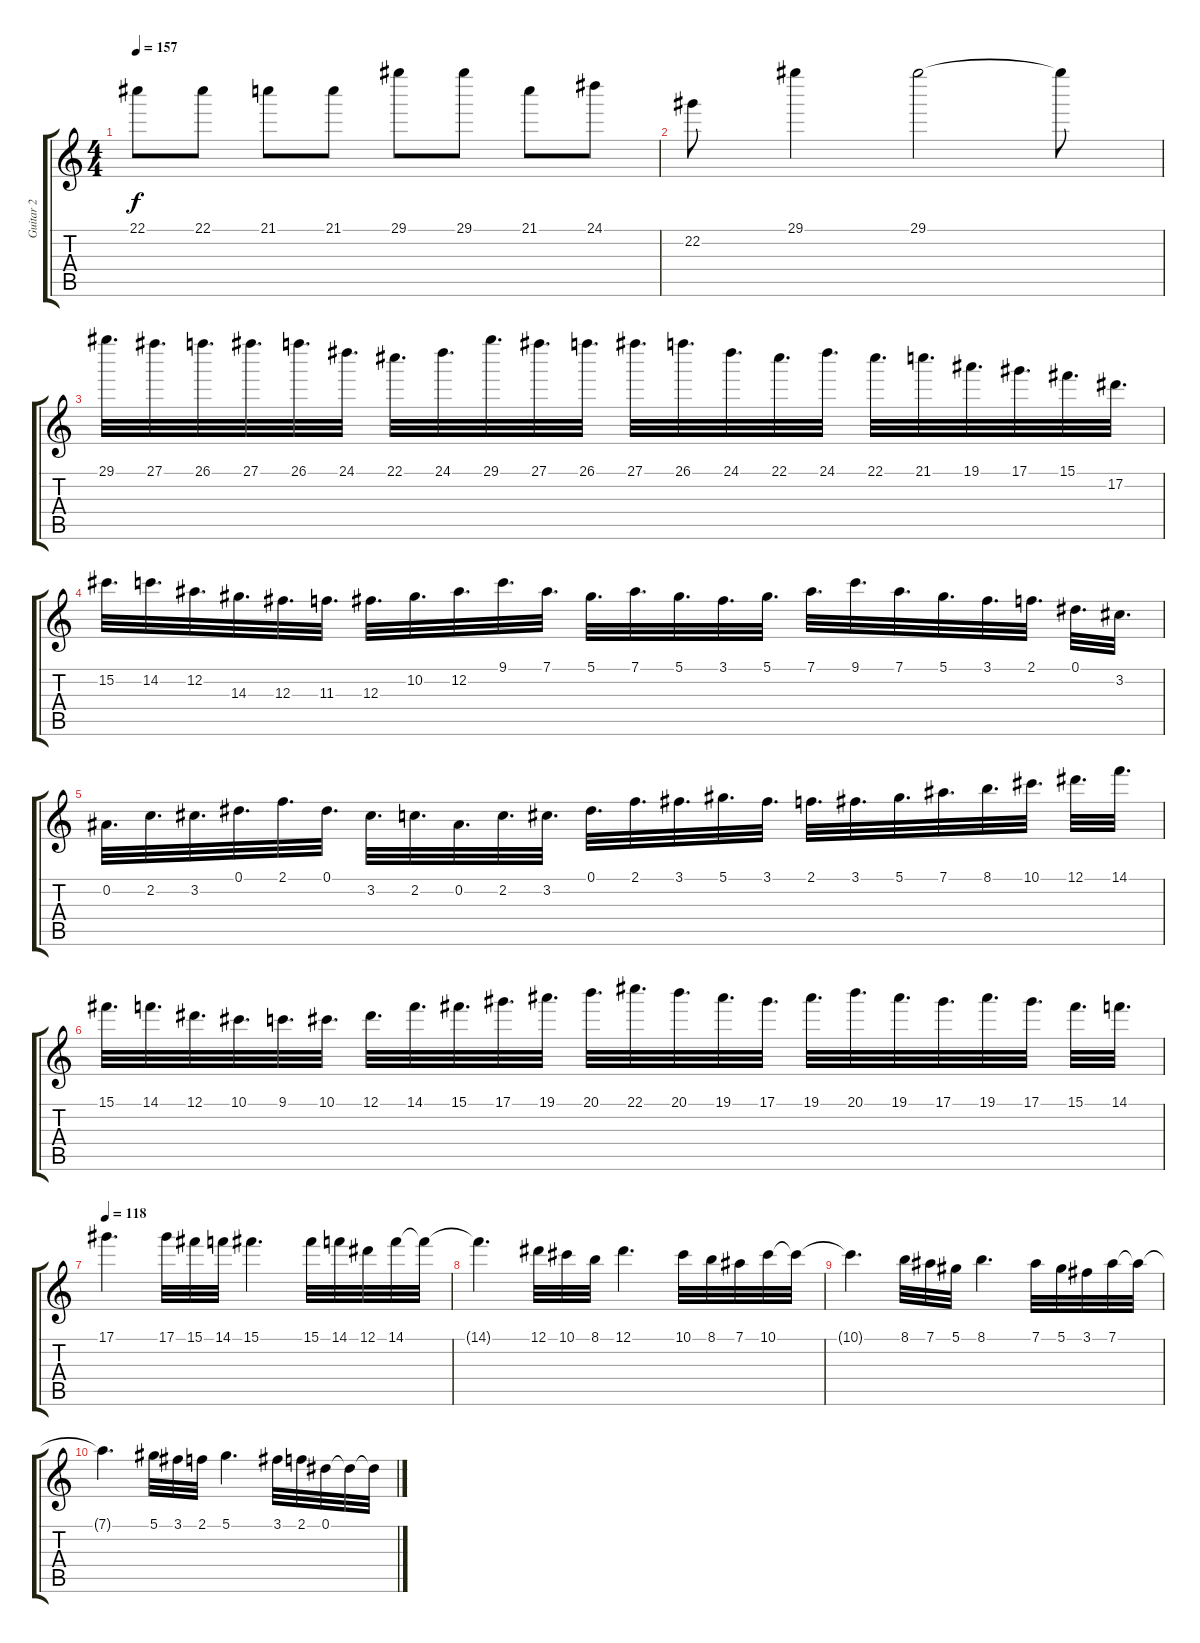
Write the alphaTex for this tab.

\track ("Guitar 2" "Guitar 2") {instrument acousticguitarnylon}
\staff {score tabs}
\tuning (Eb4 Bb3 Gb3 Db3 Ab2 Eb2) {hide}
\ts (4 4)
\tempo 157
\clef g2
\ks c
22.1.8{dy f} 22.1.8 21.1.8 21.1.8 29.1.8 29.1.8 21.1.8 24.1.8 |
22.2.8 29.1.4 29.1.2 29.1{t}.8 |
29.1.32{d} 27.1.32{d} 26.1.32{d} 27.1.32{d} 26.1.32{d} 24.1.32{d} 22.1.32{d} 24.1.32{d} 29.1.32{d} 27.1.32{d} 26.1.32{d} 27.1.32{d} 26.1.32{d} 24.1.32{d} 22.1.32{d} 24.1.32{d} 22.1.32{d} 21.1.32{d} 19.1.32{d} 17.1.32{d} 15.1.32{d} 17.2.32{d} |
15.2.32{d} 14.2.32{d} 12.2.32{d} 14.3.32{d} 12.3.32{d} 11.3.32{d} 12.3.32{d} 10.2.32{d} 12.2.32{d} 9.1.32{d} 7.1.32{d} 5.1.32{d} 7.1.32{d} 5.1.32{d} 3.1.32{d} 5.1.32{d} 7.1.32{d} 9.1.32{d} 7.1.32{d} 5.1.32{d} 3.1.32{d} 2.1.32{d} 0.1.32{d} 3.2.32{d} |
0.2.32{d} 2.2.32{d} 3.2.32{d} 0.1.32{d} 2.1.32{d} 0.1.32{d} 3.2.32{d} 2.2.32{d} 0.2.32{d} 2.2.32{d} 3.2.32{d} 0.1.32{d} 2.1.32{d} 3.1.32{d} 5.1.32{d} 3.1.32{d} 2.1.32{d} 3.1.32{d} 5.1.32{d} 7.1.32{d} 8.1.32{d} 10.1.32{d} 12.1.32{d} 14.1.32{d} |
15.1.32{d} 14.1.32{d} 12.1.32{d} 10.1.32{d} 9.1.32{d} 10.1.32{d} 12.1.32{d} 14.1.32{d} 15.1.32{d} 17.1.32{d} 19.1.32{d} 20.1.32{d} 22.1.32{d} 20.1.32{d} 19.1.32{d} 17.1.32{d} 19.1.32{d} 20.1.32{d} 19.1.32{d} 17.1.32{d} 19.1.32{d} 17.1.32{d} 15.1.32{d} 14.1.32{d} |
\tempo 118
17.1.4{d} 17.1.32 15.1.32 14.1.32 15.1.4{d} 15.1.32 14.1.32 12.1.32 14.1.32 14.1{t}.32 |
14.1{t}.4{d} 12.1.32 10.1.32 8.1.32 12.1.4{d} 10.1.32 8.1.32 7.1.32 10.1.32 10.1{t}.32 |
10.1{t}.4{d} 8.1.32 7.1.32 5.1.32 8.1.4{d} 7.1.32 5.1.32 3.1.32 7.1.32 7.1{t}.32 |
7.1{t}.4{d} 5.1.32 3.1.32 2.1.32 5.1.4{d} 3.1.32 2.1.32 0.1.32 0.1{t}.32 0.1{t}.32
